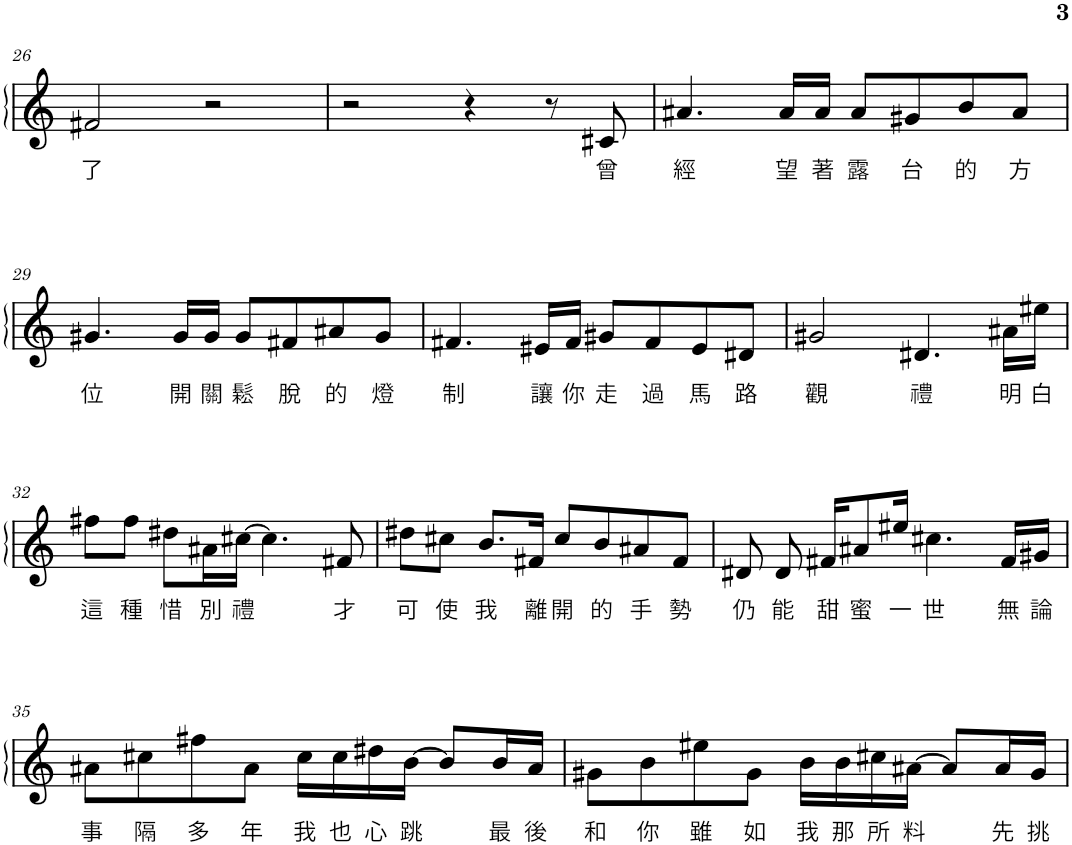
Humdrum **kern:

**kern	**text
*part1	*part1
*staff1	*staff1
*I"Piano	*
*I'Pno	*
!!LO:PB:g=z
*clefG2	*
*k[]	*
*M4/4	*
=26	=26
!	!LO:LY:b
2f#X/	了
2r	.
=27	=27
2r	.
4r	.
8r	.
!	!LO:LY:b
8c#X/	曾
=28	=28
!	!LO:LY:b
4.a#X/	經
!	!LO:LY:b
16a#/LL	望
!	!LO:LY:b
16a#/JJ	著
!	!LO:LY:b
8a#/L	露
!	!LO:LY:b
8g#X/	台
!	!LO:LY:b
8b/	的
!	!LO:LY:b
8a#/J	方
!!LO:LB:g=z
=29	=29
!	!LO:LY:b
4.g#X/	位
!	!LO:LY:b
16g#/LL	開
!	!LO:LY:b
16g#/JJ	關
!	!LO:LY:b
8g#/L	鬆
!	!LO:LY:b
8f#X/	脫
!	!LO:LY:b
8a#X/	的
!	!LO:LY:b
8g#/J	燈
=30	=30
!	!LO:LY:b
4.f#X/	制
!	!LO:LY:b
16e#X/LL	讓
!	!LO:LY:b
16f#/JJ	你
!	!LO:LY:b
8g#X/L	走
!	!LO:LY:b
8f#/	過
!	!LO:LY:b
8e#/	馬
!	!LO:LY:b
8d#X/J	路
=31	=31
!	!LO:LY:b
2g#X/	觀
!	!LO:LY:b
4.d#X/	禮
!	!LO:LY:b
16a#X\LL	明
!	!LO:LY:b
16ee#X\JJ	白
!!LO:LB:g=z
=32	=32
!	!LO:LY:b
8ff#X\L	這
!	!LO:LY:b
8ff#\J	種
!	!LO:LY:b
8dd#X\L	惜
!	!LO:LY:b
16a#X\L	別
!	!LO:LY:b
[>16cc#X\JJ	禮
4.cc#\]	.
!	!LO:LY:b
8f#X/	才
=33	=33
!	!LO:LY:b
8dd#X\L	可
!	!LO:LY:b
8cc#X\J	使
!	!LO:LY:b
8.b/L	我
!	!LO:LY:b
16f#X/Jk	離
!	!LO:LY:b
8cc#/L	開
!	!LO:LY:b
8b/	的
!	!LO:LY:b
8a#X/	手
!	!LO:LY:b
8f#/J	勢
=34	=34
!	!LO:LY:b
8d#X/	仍
!	!LO:LY:b
8d#/	能
!	!LO:LY:b
16f#X/KL	甜
!	!LO:LY:b
8a#X/	蜜
!	!LO:LY:b
16ee#X/Jk	一
!	!LO:LY:b
4.cc#X\	世
!	!LO:LY:b
16f#/LL	無
!	!LO:LY:b
16g#X/JJ	論
!!LO:LB:g=z
=35	=35
!	!LO:LY:b
8a#X\L	事
!	!LO:LY:b
8cc#X\	隔
!	!LO:LY:b
8ff#X\	多
!	!LO:LY:b
8a#\J	年
!	!LO:LY:b
16cc#\LL	我
!	!LO:LY:b
16cc#\	也
!	!LO:LY:b
16dd#X\	心
!	!LO:LY:b
[>16b\JJ	跳
8b/L]	.
!	!LO:LY:b
16b/L	最
!	!LO:LY:b
16a#/JJ	後
=36	=36
!	!LO:LY:b
8g#X\L	和
!	!LO:LY:b
8b\	你
!	!LO:LY:b
8ee#X\	雖
!	!LO:LY:b
8g#\J	如
!	!LO:LY:b
16b\LL	我
!	!LO:LY:b
16b\	那
!	!LO:LY:b
16cc#X\	所
!	!LO:LY:b
[>16a#X\JJ	料
8a#/L]	.
!	!LO:LY:b
16a#/L	先
!	!LO:LY:b
16g#/JJ	挑
=	=
*-	*-
